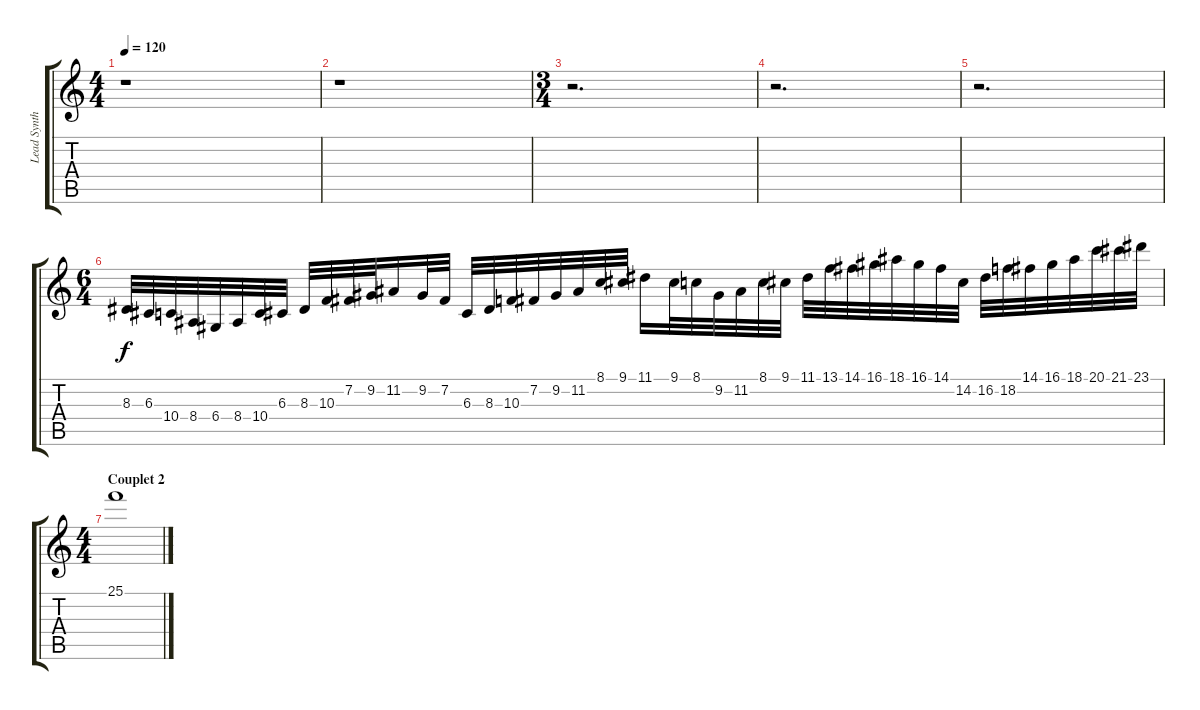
\track ("Lead Synth" "Lead Synth") {instrument lead2sawtooth}
\staff {score tabs}
\tuning (E4 B3 G3 D3 A2 E2) {hide}
\ts (4 4)
\tempo 120
\clef g2
\ks c
r.1{dy mf} |
r.1 |
\ts (3 4)
r.2{d} |
r.2{d} |
r.2{d} |
\ts (6 4)
8.3.32{dy f} 6.3.32 10.4.32 8.4.32 6.4.32 8.4.32 10.4.32 6.3.32 8.3.32 10.3.32 7.2.32 9.2.32 11.2.16 9.2.32 7.2.32 6.3.32 8.3.32 10.3.32 7.2.32 9.2.32 11.2.32 8.1.32 9.1.32 11.1.16 9.1.32 8.1.32 9.2.32 11.2.32 8.1.32 9.1.32 11.1.32 13.1.32 14.1.32 16.1.32 18.1.32 16.1.32 14.1.32 14.2.32 16.2.32 18.2.32 14.1.32 16.1.32 18.1.32 20.1.32 21.1.32 23.1.32 |
\ts (4 4)
\section ("" "Couplet 2")
25.1.1
